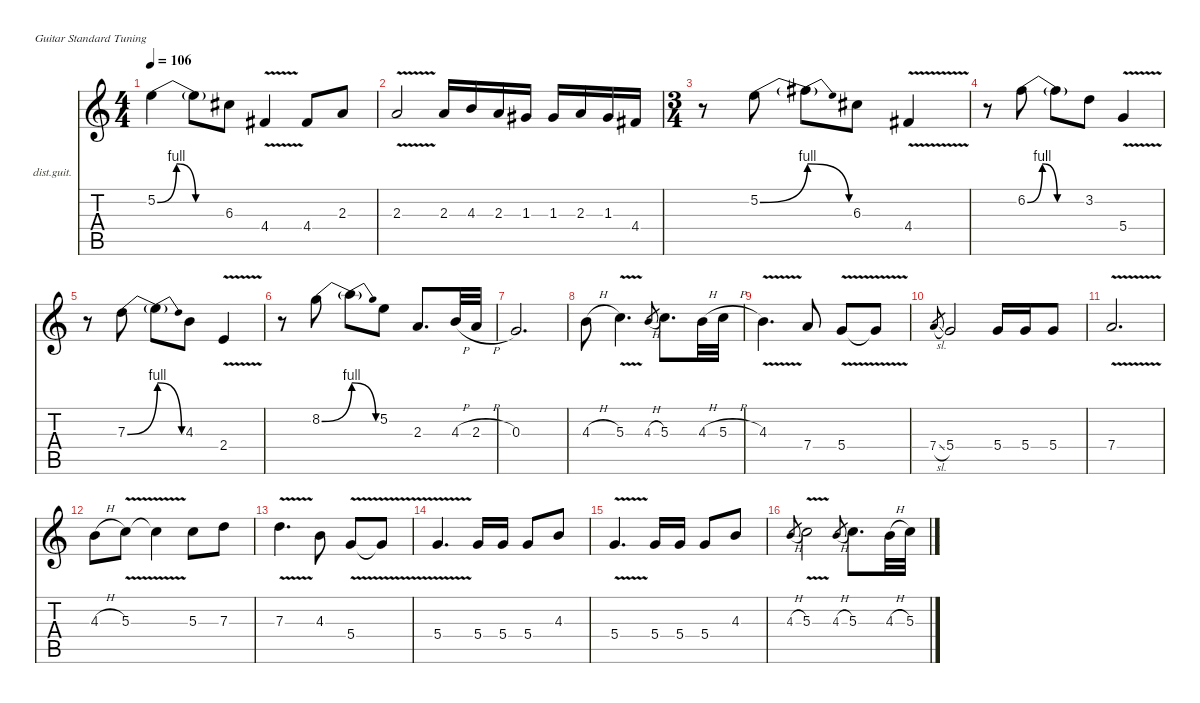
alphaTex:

\defaultSystemsLayout 4
\hideDynamics
\bracketExtendMode nobrackets
\firstSystemTrackNameOrientation horizontal
\otherSystemsTrackNameOrientation horizontal
\track ("4th guitar" "dist.guit.") {instrument distortionguitar}
\staff {score tabs}
\tuning (E4 B3 G3 D3 A2 E2)
\ts (4 4)
\tempo 106
\clef g2
\ks c
5.2{be (bendrelease 0 0 30 4 30 4 60 0)}.4{dy f beam Down} 5.2{be (hold 0 0 60 0) t}.8{beam Down} 6.3{acc #}.8{beam Down} 4.4{v acc #}.4{beam Up} 4.4{acc #}.8{beam Up} 2.3.8{beam Up} |
2.3{v}.2{beam Up} 2.3.16{beam Up} 4.3.16{beam Up} 2.3.16{beam Up} 1.3{acc #}.16{beam Up} 1.3{acc #}.16{beam Up} 2.3.16{beam Up} 1.3{acc #}.16{beam Up} 4.4{acc #}.16{beam Up} |
\ts (3 4)
r.8{beam Down} 5.2{be (bend 0 0 60 4)}.8{beam Down} 5.2{be (release 0 4 60 0) t}.8{beam Down} 6.3{acc #}.8{beam Down} 4.4{v acc #}.4{beam Up} |
r.8{beam Down} 6.2{be (bendrelease 0 0 30 4 30 4 60 0)}.8{beam Down} 6.2{be (hold 0 0 60 0) t}.8{beam Down} 3.2.8{beam Down} 5.4{v}.4{beam Up} |
r.8{beam Down} 7.3{be (bend 0 0 60 4)}.8{beam Down} 7.3{be (release 0 4 60 0) t}.8{beam Down} 4.3.8{beam Down} 2.4{v}.4{beam Up} |
r.8{beam Down} 8.2{be (bend 0 0 60 4)}.8{beam Down} 8.2{be (release 0 4 60 0) t}.8{beam Down} 5.2.8{beam Down} 2.3.8{d beam Up} 4.3{h}.32{beam Up} 2.3{h}.32{beam Up} |
0.3.2{d beam Up} |
4.3{h}.8{beam Down} 5.3{v}.4{d beam Down} 4.3{h}.8{gr dy mp beam Up} 5.3.8{d dy f beam Down} 4.3{h}.32{beam Down} 5.3{h}.32{beam Down} |
4.3{v}.4{d beam Down} 7.4.8{beam Up} 5.4{v}.8{beam Up} 5.4{v t}.8{beam Up} |
7.4{sl}.8{gr dy mp beam Up} 5.4.2{dy f beam Up} 5.4.16{beam Up} 5.4.16{beam Up} 5.4.8{beam Up} |
7.4{v}.2{d beam Up} |
4.3{h}.8{beam Down} 5.3{v}.8{beam Down} 5.3{v t}.4{beam Down} 5.3.8{beam Down} 7.3.8{beam Down} |
7.3{v}.4{d beam Down} 4.3.8{beam Down} 5.4{v}.8{beam Up} 5.4{v t}.8{beam Up} |
5.4{v}.4{d beam Up} 5.4.16{beam Up} 5.4.16{beam Up} 5.4.8{beam Up} 4.3.8{beam Up} |
5.4{v}.4{d beam Up} 5.4.16{beam Up} 5.4.16{beam Up} 5.4.8{beam Up} 4.3.8{beam Up} |
4.3{h}.8{gr dy mf beam Up} 5.3{v}.2{dy f beam Down} 4.3{h}.8{gr dy mp beam Up} 5.3.8{d dy f beam Down} 4.3{h}.32{beam Down} 5.3{h}.32{beam Down}
